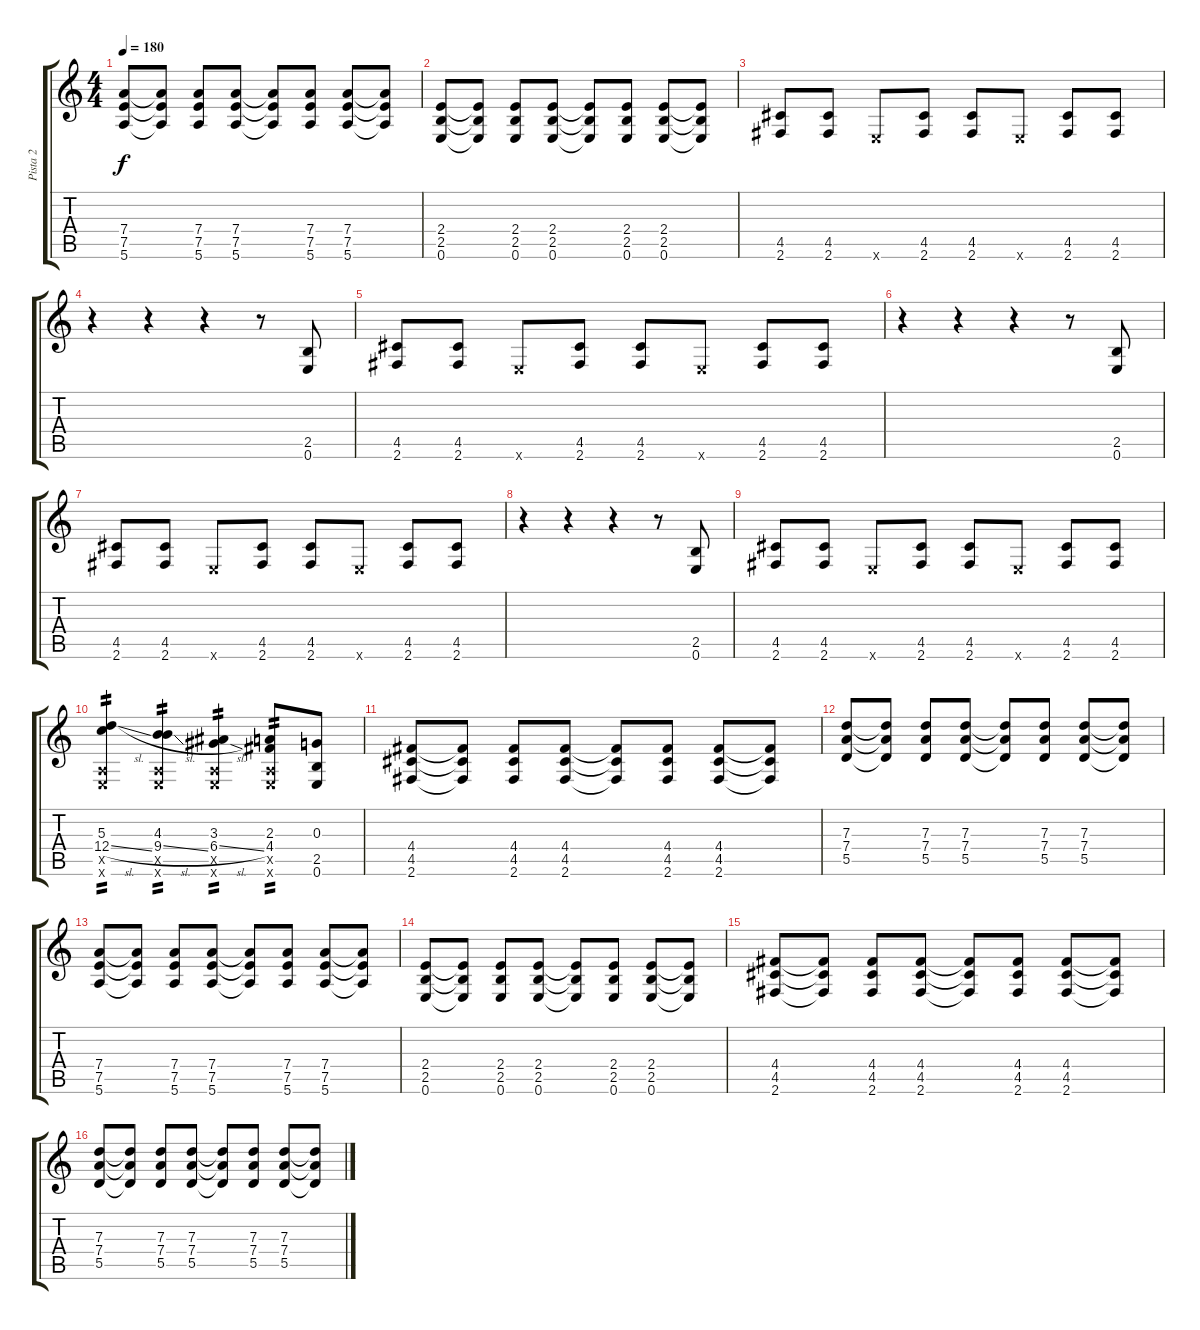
\track ("Pista 2" "Pista 2") {instrument distortionguitar}
\staff {score tabs}
\tuning (E4 B3 G3 D3 A2 E2) {hide}
\ts (4 4)
\tempo 180
\clef g2
\ks c
(7.4 7.5 5.6).8{dy f} (7.4{t} 7.5{t} 5.6{t}).8 (7.4 7.5 5.6).8 (7.4 7.5 5.6).8 (7.4{t} 7.5{t} 5.6{t}).8 (7.4 7.5 5.6).8 (7.4 7.5 5.6).8 (7.4{t} 7.5{t} 5.6{t}).8 |
(2.4 2.5 0.6).8 (2.4{t} 2.5{t} 0.6{t}).8 (2.4 2.5 0.6).8 (2.4 2.5 0.6).8 (2.4{t} 2.5{t} 0.6{t}).8 (2.4 2.5 0.6).8 (2.4 2.5 0.6).8 (2.4{t} 2.5{t} 0.6{t}).8 |
(4.5 2.6).8 (4.5 2.6).8 0.6{x}.8 (4.5 2.6).8 (4.5 2.6).8 0.6{x}.8 (4.5 2.6).8 (4.5 2.6).8 |
r.4 r.4 r.4 r.8 (2.5 0.6).8 |
(4.5 2.6).8 (4.5 2.6).8 0.6{x}.8 (4.5 2.6).8 (4.5 2.6).8 0.6{x}.8 (4.5 2.6).8 (4.5 2.6).8 |
r.4 r.4 r.4 r.8 (2.5 0.6).8 |
(4.5 2.6).8 (4.5 2.6).8 0.6{x}.8 (4.5 2.6).8 (4.5 2.6).8 0.6{x}.8 (4.5 2.6).8 (4.5 2.6).8 |
r.4 r.4 r.4 r.8 (2.5 0.6).8 |
(4.5 2.6).8 (4.5 2.6).8 0.6{x}.8 (4.5 2.6).8 (4.5 2.6).8 0.6{x}.8 (4.5 2.6).8 (4.5 2.6).8 |
(5.3 12.4{sl} 0.5{x} 0.6{x}).4{tp 2 instrument guitarharmonics} (4.3 9.4{sl} 0.5{x} 0.6{x}).4{tp 2} (3.3 6.4{sl} 0.5{x} 0.6{x}).4{tp 2} (2.3 4.4 0.5{x} 0.6{x}).8{tp 2} (0.3 2.5 0.6).8 |
(4.4 4.5 2.6).8{instrument distortionguitar} (4.4{t} 4.5{t} 2.6{t}).8 (4.4 4.5 2.6).8 (4.4 4.5 2.6).8 (4.4{t} 4.5{t} 2.6{t}).8 (4.4 4.5 2.6).8 (4.4 4.5 2.6).8 (4.4{t} 4.5{t} 2.6{t}).8 |
(7.3 7.4 5.5).8 (7.3{t} 7.4{t} 5.5{t}).8 (7.3 7.4 5.5).8 (7.3 7.4 5.5).8 (7.3{t} 7.4{t} 5.5{t}).8 (7.3 7.4 5.5).8 (7.3 7.4 5.5).8 (7.3{t} 7.4{t} 5.5{t}).8 |
(7.4 7.5 5.6).8 (7.4{t} 7.5{t} 5.6{t}).8 (7.4 7.5 5.6).8 (7.4 7.5 5.6).8 (7.4{t} 7.5{t} 5.6{t}).8 (7.4 7.5 5.6).8 (7.4 7.5 5.6).8 (7.4{t} 7.5{t} 5.6{t}).8 |
(2.4 2.5 0.6).8 (2.4{t} 2.5{t} 0.6{t}).8 (2.4 2.5 0.6).8 (2.4 2.5 0.6).8 (2.4{t} 2.5{t} 0.6{t}).8 (2.4 2.5 0.6).8 (2.4 2.5 0.6).8 (2.4{t} 2.5{t} 0.6{t}).8 |
(4.4 4.5 2.6).8 (4.4{t} 4.5{t} 2.6{t}).8 (4.4 4.5 2.6).8 (4.4 4.5 2.6).8 (4.4{t} 4.5{t} 2.6{t}).8 (4.4 4.5 2.6).8 (4.4 4.5 2.6).8 (4.4{t} 4.5{t} 2.6{t}).8 |
(7.3 7.4 5.5).8 (7.3{t} 7.4{t} 5.5{t}).8 (7.3 7.4 5.5).8 (7.3 7.4 5.5).8 (7.3{t} 7.4{t} 5.5{t}).8 (7.3 7.4 5.5).8 (7.3 7.4 5.5).8 (7.3{t} 7.4{t} 5.5{t}).8
